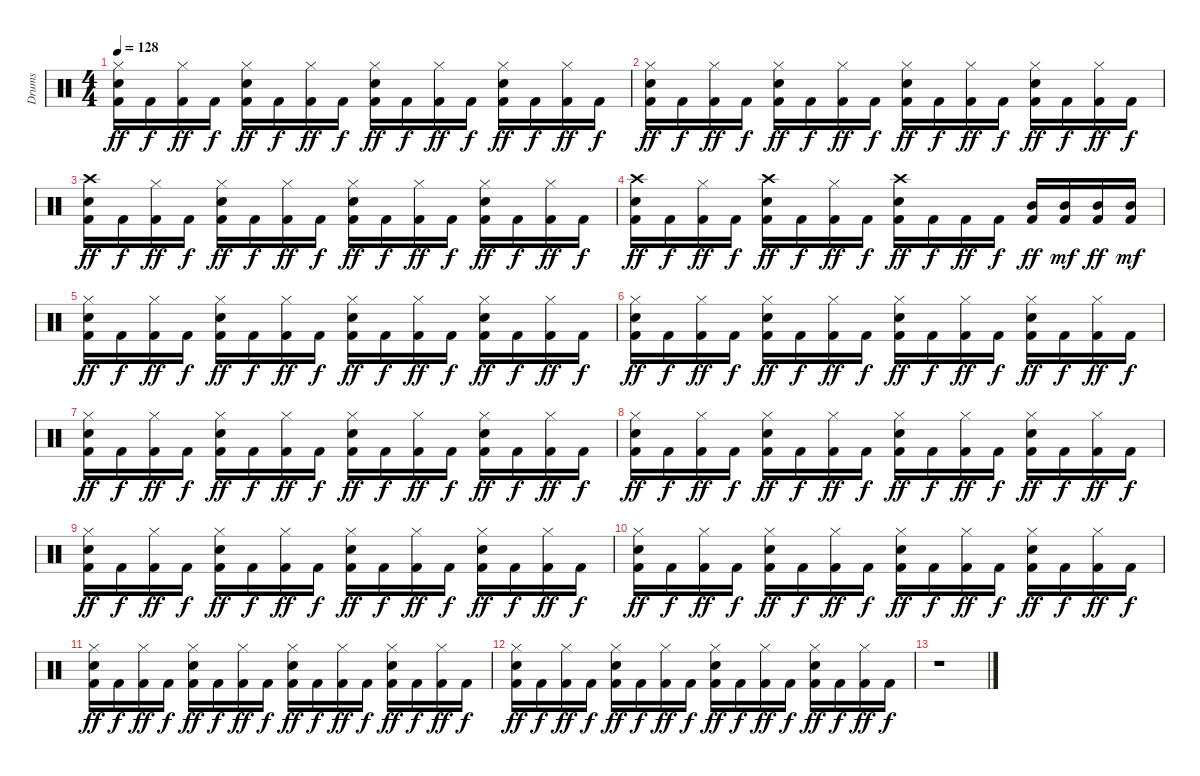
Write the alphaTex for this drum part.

\track ("Drums" "Drums") {instrument percussion}
\staff {score}
\articulation defaults
\ts (4 4)
\tempo 128
\clef neutral
\ks c
("Hi-Hat (closed)" "Snare (hit) 2" "Kick (hit) 2").16{dy ff} "Kick (hit) 2".16{dy f} ("Hi-Hat (closed)" "Kick (hit) 2").16{dy ff} "Kick (hit) 2".16{dy f} ("Hi-Hat (closed)" "Snare (hit) 2" "Kick (hit) 2").16{dy ff} "Kick (hit) 2".16{dy f} ("Hi-Hat (closed)" "Kick (hit) 2").16{dy ff} "Kick (hit) 2".16{dy f} ("Hi-Hat (closed)" "Snare (hit) 2" "Kick (hit) 2").16{dy ff} "Kick (hit) 2".16{dy f} ("Hi-Hat (closed)" "Kick (hit) 2").16{dy ff} "Kick (hit) 2".16{dy f} ("Hi-Hat (closed)" "Snare (hit) 2" "Kick (hit) 2").16{dy ff} "Kick (hit) 2".16{dy f} ("Hi-Hat (closed)" "Kick (hit) 2").16{dy ff} "Kick (hit) 2".16{dy f} |
("Hi-Hat (closed)" "Snare (hit) 2" "Kick (hit) 2").16{dy ff volume 14} "Kick (hit) 2".16{dy f} ("Hi-Hat (closed)" "Kick (hit) 2").16{dy ff} "Kick (hit) 2".16{dy f} ("Hi-Hat (closed)" "Snare (hit) 2" "Kick (hit) 2").16{dy ff} "Kick (hit) 2".16{dy f} ("Hi-Hat (closed)" "Kick (hit) 2").16{dy ff} "Kick (hit) 2".16{dy f} ("Hi-Hat (closed)" "Snare (hit) 2" "Kick (hit) 2").16{dy ff} "Kick (hit) 2".16{dy f} ("Hi-Hat (closed)" "Kick (hit) 2").16{dy ff} "Kick (hit) 2".16{dy f} ("Hi-Hat (closed)" "Snare (hit) 2" "Kick (hit) 2").16{dy ff} "Kick (hit) 2".16{dy f} ("Hi-Hat (closed)" "Kick (hit) 2").16{dy ff} "Kick (hit) 2".16{dy f} |
("Crash high (hit)" "Snare (hit) 2" "Kick (hit) 2").16{dy ff volume 12} "Kick (hit) 2".16{dy f} ("Hi-Hat (closed)" "Kick (hit) 2").16{dy ff} "Kick (hit) 2".16{dy f} ("Hi-Hat (closed)" "Snare (hit) 2" "Kick (hit) 2").16{dy ff} "Kick (hit) 2".16{dy f} ("Hi-Hat (closed)" "Kick (hit) 2").16{dy ff} "Kick (hit) 2".16{dy f} ("Hi-Hat (closed)" "Snare (hit) 2" "Kick (hit) 2").16{dy ff} "Kick (hit) 2".16{dy f} ("Hi-Hat (closed)" "Kick (hit) 2").16{dy ff} "Kick (hit) 2".16{dy f} ("Hi-Hat (closed)" "Snare (hit) 2" "Kick (hit) 2").16{dy ff} "Kick (hit) 2".16{dy f} ("Hi-Hat (closed)" "Kick (hit) 2").16{dy ff} "Kick (hit) 2".16{dy f} |
("Crash high (hit)" "Snare (hit) 2" "Kick (hit) 2").16{dy ff volume 10} "Kick (hit) 2".16{dy f} ("Hi-Hat (closed)" "Kick (hit) 2").16{dy ff} "Kick (hit) 2".16{dy f} ("Crash high (hit)" "Snare (hit) 2" "Kick (hit) 2").16{dy ff} "Kick (hit) 2".16{dy f} ("Hi-Hat (closed)" "Kick (hit) 2").16{dy ff} "Kick (hit) 2".16{dy f} ("Crash high (hit)" "Snare (hit) 2" "Kick (hit) 2").16{dy ff} "Kick (hit) 2".16{dy f} "Kick (hit) 2".16{dy ff} "Kick (hit) 2".16{dy f} ("Mid Tom (hit)" "Kick (hit) 2").16{dy ff} ("Mid Tom (hit)" "Kick (hit) 2").16{dy mf} ("Mid Tom (hit)" "Kick (hit) 2").16{dy ff} ("Mid Tom (hit)" "Kick (hit) 2").16{dy mf} |
("Hi-Hat (closed)" "Snare (hit) 2" "Kick (hit) 2").16{dy ff volume 8} "Kick (hit) 2".16{dy f} ("Hi-Hat (closed)" "Kick (hit) 2").16{dy ff} "Kick (hit) 2".16{dy f} ("Hi-Hat (closed)" "Snare (hit) 2" "Kick (hit) 2").16{dy ff} "Kick (hit) 2".16{dy f} ("Hi-Hat (closed)" "Kick (hit) 2").16{dy ff} "Kick (hit) 2".16{dy f} ("Hi-Hat (closed)" "Snare (hit) 2" "Kick (hit) 2").16{dy ff} "Kick (hit) 2".16{dy f} ("Hi-Hat (closed)" "Kick (hit) 2").16{dy ff} "Kick (hit) 2".16{dy f} ("Hi-Hat (closed)" "Snare (hit) 2" "Kick (hit) 2").16{dy ff} "Kick (hit) 2".16{dy f} ("Hi-Hat (closed)" "Kick (hit) 2").16{dy ff} "Kick (hit) 2".16{dy f} |
("Hi-Hat (closed)" "Snare (hit) 2" "Kick (hit) 2").16{dy ff volume 7} "Kick (hit) 2".16{dy f} ("Hi-Hat (closed)" "Kick (hit) 2").16{dy ff} "Kick (hit) 2".16{dy f} ("Hi-Hat (closed)" "Snare (hit) 2" "Kick (hit) 2").16{dy ff} "Kick (hit) 2".16{dy f} ("Hi-Hat (closed)" "Kick (hit) 2").16{dy ff} "Kick (hit) 2".16{dy f} ("Hi-Hat (closed)" "Snare (hit) 2" "Kick (hit) 2").16{dy ff} "Kick (hit) 2".16{dy f} ("Hi-Hat (closed)" "Kick (hit) 2").16{dy ff} "Kick (hit) 2".16{dy f} ("Hi-Hat (closed)" "Snare (hit) 2" "Kick (hit) 2").16{dy ff} "Kick (hit) 2".16{dy f} ("Hi-Hat (closed)" "Kick (hit) 2").16{dy ff} "Kick (hit) 2".16{dy f} |
("Hi-Hat (closed)" "Snare (hit) 2" "Kick (hit) 2").16{dy ff volume 6} "Kick (hit) 2".16{dy f} ("Hi-Hat (closed)" "Kick (hit) 2").16{dy ff} "Kick (hit) 2".16{dy f} ("Hi-Hat (closed)" "Snare (hit) 2" "Kick (hit) 2").16{dy ff} "Kick (hit) 2".16{dy f} ("Hi-Hat (closed)" "Kick (hit) 2").16{dy ff} "Kick (hit) 2".16{dy f} ("Hi-Hat (closed)" "Snare (hit) 2" "Kick (hit) 2").16{dy ff} "Kick (hit) 2".16{dy f} ("Hi-Hat (closed)" "Kick (hit) 2").16{dy ff} "Kick (hit) 2".16{dy f} ("Hi-Hat (closed)" "Snare (hit) 2" "Kick (hit) 2").16{dy ff} "Kick (hit) 2".16{dy f} ("Hi-Hat (closed)" "Kick (hit) 2").16{dy ff} "Kick (hit) 2".16{dy f} |
("Hi-Hat (closed)" "Snare (hit) 2" "Kick (hit) 2").16{dy ff volume 5} "Kick (hit) 2".16{dy f} ("Hi-Hat (closed)" "Kick (hit) 2").16{dy ff} "Kick (hit) 2".16{dy f} ("Hi-Hat (closed)" "Snare (hit) 2" "Kick (hit) 2").16{dy ff} "Kick (hit) 2".16{dy f} ("Hi-Hat (closed)" "Kick (hit) 2").16{dy ff} "Kick (hit) 2".16{dy f} ("Hi-Hat (closed)" "Snare (hit) 2" "Kick (hit) 2").16{dy ff} "Kick (hit) 2".16{dy f} ("Hi-Hat (closed)" "Kick (hit) 2").16{dy ff} "Kick (hit) 2".16{dy f} ("Hi-Hat (closed)" "Snare (hit) 2" "Kick (hit) 2").16{dy ff} "Kick (hit) 2".16{dy f} ("Hi-Hat (closed)" "Kick (hit) 2").16{dy ff} "Kick (hit) 2".16{dy f} |
("Hi-Hat (closed)" "Snare (hit) 2" "Kick (hit) 2").16{dy ff volume 4} "Kick (hit) 2".16{dy f} ("Hi-Hat (closed)" "Kick (hit) 2").16{dy ff} "Kick (hit) 2".16{dy f} ("Hi-Hat (closed)" "Snare (hit) 2" "Kick (hit) 2").16{dy ff} "Kick (hit) 2".16{dy f} ("Hi-Hat (closed)" "Kick (hit) 2").16{dy ff} "Kick (hit) 2".16{dy f} ("Hi-Hat (closed)" "Snare (hit) 2" "Kick (hit) 2").16{dy ff} "Kick (hit) 2".16{dy f} ("Hi-Hat (closed)" "Kick (hit) 2").16{dy ff} "Kick (hit) 2".16{dy f} ("Hi-Hat (closed)" "Snare (hit) 2" "Kick (hit) 2").16{dy ff} "Kick (hit) 2".16{dy f} ("Hi-Hat (closed)" "Kick (hit) 2").16{dy ff} "Kick (hit) 2".16{dy f} |
("Hi-Hat (closed)" "Snare (hit) 2" "Kick (hit) 2").16{dy ff volume 3} "Kick (hit) 2".16{dy f} ("Hi-Hat (closed)" "Kick (hit) 2").16{dy ff} "Kick (hit) 2".16{dy f} ("Hi-Hat (closed)" "Snare (hit) 2" "Kick (hit) 2").16{dy ff} "Kick (hit) 2".16{dy f} ("Hi-Hat (closed)" "Kick (hit) 2").16{dy ff} "Kick (hit) 2".16{dy f} ("Hi-Hat (closed)" "Snare (hit) 2" "Kick (hit) 2").16{dy ff} "Kick (hit) 2".16{dy f} ("Hi-Hat (closed)" "Kick (hit) 2").16{dy ff} "Kick (hit) 2".16{dy f} ("Hi-Hat (closed)" "Snare (hit) 2" "Kick (hit) 2").16{dy ff} "Kick (hit) 2".16{dy f} ("Hi-Hat (closed)" "Kick (hit) 2").16{dy ff} "Kick (hit) 2".16{dy f} |
("Hi-Hat (closed)" "Snare (hit) 2" "Kick (hit) 2").16{dy ff volume 2} "Kick (hit) 2".16{dy f} ("Hi-Hat (closed)" "Kick (hit) 2").16{dy ff} "Kick (hit) 2".16{dy f} ("Hi-Hat (closed)" "Snare (hit) 2" "Kick (hit) 2").16{dy ff} "Kick (hit) 2".16{dy f} ("Hi-Hat (closed)" "Kick (hit) 2").16{dy ff} "Kick (hit) 2".16{dy f} ("Hi-Hat (closed)" "Snare (hit) 2" "Kick (hit) 2").16{dy ff} "Kick (hit) 2".16{dy f} ("Hi-Hat (closed)" "Kick (hit) 2").16{dy ff} "Kick (hit) 2".16{dy f} ("Hi-Hat (closed)" "Snare (hit) 2" "Kick (hit) 2").16{dy ff} "Kick (hit) 2".16{dy f} ("Hi-Hat (closed)" "Kick (hit) 2").16{dy ff} "Kick (hit) 2".16{dy f} |
("Hi-Hat (closed)" "Snare (hit) 2" "Kick (hit) 2").16{dy ff volume 1} "Kick (hit) 2".16{dy f} ("Hi-Hat (closed)" "Kick (hit) 2").16{dy ff} "Kick (hit) 2".16{dy f} ("Hi-Hat (closed)" "Snare (hit) 2" "Kick (hit) 2").16{dy ff} "Kick (hit) 2".16{dy f} ("Hi-Hat (closed)" "Kick (hit) 2").16{dy ff} "Kick (hit) 2".16{dy f} ("Hi-Hat (closed)" "Snare (hit) 2" "Kick (hit) 2").16{dy ff} "Kick (hit) 2".16{dy f} ("Hi-Hat (closed)" "Kick (hit) 2").16{dy ff} "Kick (hit) 2".16{dy f} ("Hi-Hat (closed)" "Snare (hit) 2" "Kick (hit) 2").16{dy ff} "Kick (hit) 2".16{dy f} ("Hi-Hat (closed)" "Kick (hit) 2").16{dy ff} "Kick (hit) 2".16{dy f} |
r.1
